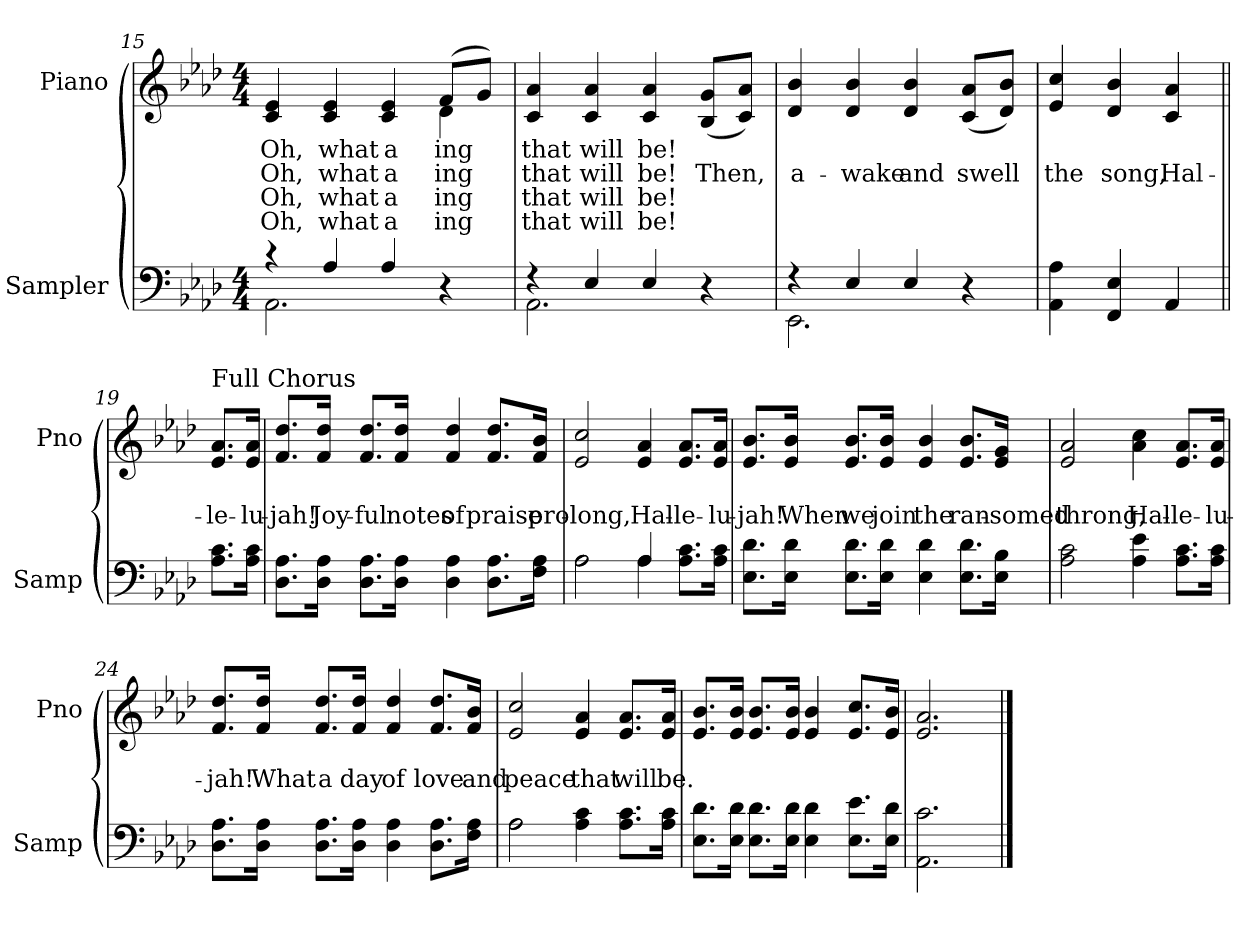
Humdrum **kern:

**kern	**kern	**text	**text	**text	**text
*part2	*part1	*part1	*part1	*part1	*part1
*staff2	*staff1	*staff1	*staff1	*staff1	*staff1
*I"Sampler	*I"Piano	*	*	*	*
*I'Samp	*I'Pno	*	*	*	*
*clefF4	*clefG2	*	*	*	*
*k[b-e-a-d-]	*k[b-e-a-d-]	*	*	*	*
*A-:	*A-:	*	*	*	*
*M4/4	*M4/4	*	*	*	*
=15	=15	=15	=15	=15	=15
*^	*^	*	*	*	*
4r	2.AA-	4c 4e-	2.ryy	Oh,	Oh,	Oh,	Oh,
4A-/	.	4c 4e-	.	what	what	what	what
4A-/	.	4c 4e-	.	a	a	a	a
4r	4ryy	(8f/L	4d-	-ing	-ing	-ing	-ing
.	.	8g/J)	.	.	.	.	.
*	*	*v	*v	*	*	*	*
=16	=16	=16	=16	=16	=16	=16
4r	2.AA-	4c 4a-	that	that	that	that
4E-/	.	4c 4a-	will	will	will	will
4E-/	.	4c 4a-	be!	be!	be!	be!
4r	4ryy	(8B-/ 8g/L	.	Then,	.	.
.	.	8c/ 8a-/J)	.	.	.	.
=17	=17	=17	=17	=17	=17	=17
4r	2.EE-	4d- 4b-	.	a-	.	.
4E-/	.	4d- 4b-	.	-wake	.	.
4E-/	.	4d- 4b-	.	and	.	.
4r	4ryy	(8c/ 8a-/L	.	swell	.	.
.	.	8d-/ 8b-/J)	.	.	.	.
*v	*v	*	*	*	*	*
=18	=18	=18	=18	=18	=18
4AA- 4A-	4e- 4cc	.	the	.	.
4FF 4E-	4d- 4b-	.	song,	.	.
4AA-	4c 4a-	.	Hal-	.	.
=19||	=19||	=19||	=19||	=19||	=19||
!	!LO:TX:t=Full Chorus	!	!	!	!
8.A-\ 8.c\L	8.e-/ 8.a-/L	.	-le-	.	.
16A-\ 16c\Jk	16e-/ 16a-/Jk	.	-lu-	.	.
=20	=20	=20	=20	=20	=20
8.D-\ 8.A-\L	8.f/ 8.dd-/L	.	-jah!	.	.
16D-\ 16A-\Jk	16f/ 16dd-/Jk	.	Joy-	.	.
8.D-\ 8.A-\L	8.f/ 8.dd-/L	.	-ful	.	.
16D-\ 16A-\Jk	16f/ 16dd-/Jk	.	notes	.	.
4D- 4A-	4f 4dd-	.	of	.	.
8.D-\ 8.A-\L	8.f/ 8.dd-/L	.	praise	.	.
16F\ 16A-\Jk	16f/ 16b-/Jk	.	pro-	.	.
=21	=21	=21	=21	=21	=21
*^	*	*	*	*	*
2A-\	2A-	2e- 2cc	.	-long,	.	.
4A-/	4A-	4e- 4a-	.	Hal-	.	.
8.A-\ 8.c\L	4ryy	8.e-/ 8.a-/L	.	-le-	.	.
16A-\ 16c\Jk	.	16e-/ 16a-/Jk	.	-lu-	.	.
*v	*v	*	*	*	*	*
=22	=22	=22	=22	=22	=22
8.E-\ 8.d-\L	8.e-/ 8.b-/L	.	-jah!	.	.
16E-\ 16d-\Jk	16e-/ 16b-/Jk	.	When	.	.
8.E-\ 8.d-\L	8.e-/ 8.b-/L	.	we	.	.
16E-\ 16d-\Jk	16e-/ 16b-/Jk	.	join	.	.
4E-\ 4d-\	4e- 4b-	.	the	.	.
8.E-\ 8.d-\L	8.e-/ 8.b-/L	.	ran-	.	.
16E-\ 16B-\Jk	16e-/ 16g/Jk	.	-somed	.	.
=23	=23	=23	=23	=23	=23
2A-\ 2c\	2e- 2a-	.	throng,	.	.
4A-\ 4e-\	4a- 4cc	.	Hal-	.	.
8.A-\ 8.c\L	8.e-/ 8.a-/L	.	-le-	.	.
16A-\ 16c\Jk	16e-/ 16a-/Jk	.	-lu-	.	.
=24	=24	=24	=24	=24	=24
8.D-\ 8.A-\L	8.f/ 8.dd-/L	.	-jah!	.	.
16D-\ 16A-\Jk	16f/ 16dd-/Jk	.	What	.	.
8.D-\ 8.A-\L	8.f/ 8.dd-/L	.	a	.	.
16D-\ 16A-\Jk	16f/ 16dd-/Jk	.	day	.	.
4D- 4A-	4f 4dd-	.	of	.	.
8.D-\ 8.A-\L	8.f/ 8.dd-/L	.	love	.	.
16F\ 16A-\Jk	16f/ 16b-/Jk	.	and	.	.
=25	=25	=25	=25	=25	=25
*^	*	*	*	*	*
2A-\	2A-	2e- 2cc	.	peace	.	.
4A- 4c	2ryy	4e- 4a-	.	that	.	.
8.A-\ 8.c\L	.	8.e-/ 8.a-/L	.	will	.	.
16A-\ 16c\Jk	.	16e-/ 16a-/Jk	.	be.	.	.
*v	*v	*	*	*	*	*
=26	=26	=26	=26	=26	=26
8.E-\ 8.d-\L	8.e-/ 8.b-/L	.	.	.	.
16E-\ 16d-\Jk	16e-/ 16b-/Jk	.	.	.	.
8.E-\ 8.d-\L	8.e-/ 8.b-/L	.	.	.	.
16E-\ 16d-\Jk	16e-/ 16b-/Jk	.	.	.	.
4E- 4d-	4e- 4b-	.	.	.	.
8.E-\ 8.e-\L	8.e-/ 8.cc/L	.	.	.	.
16E-\ 16d-\Jk	16e-/ 16b-/Jk	.	.	.	.
=27	=27	=27	=27	=27	=27
2.AA-\ 2.c\	2.e- 2.a-	.	.	.	.
==	==	==	==	==	==
*-	*-	*-	*-	*-	*-
